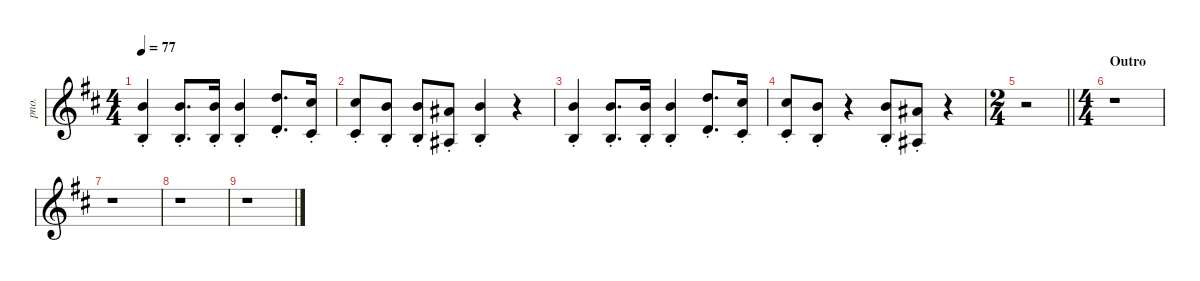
\defaultSystemsLayout 4
\hideDynamics
\bracketExtendMode nobrackets
\otherSystemsTrackNameOrientation horizontal
\track ("Acoustic Piano" "pno.") {defaultSystemsLayout 8 instrument acousticgrandpiano}
\staff {score}
\tuning (E4 B3 G3 D3 A2 E2)
\ts (4 4)
\tempo 77
\clef g2
\ks bminor
(7.1{st acc forcenatural} 0.2{st acc forcenatural}).4{dy mf beam Up} (7.1{st acc forcenatural} 0.2{st acc forcenatural}).8{d beam Up} (7.1{st acc forcenatural} 0.2{st acc forcenatural}).16{beam Up} (7.1{st acc forcenatural} 0.2{st acc forcenatural}).4{beam Up} (10.1{st acc forcenatural} 3.2{st acc forcenatural}).8{d beam Up} (9.1{st acc #} 2.2{st acc #}).16{beam Up} |
(2.2{st acc #} 9.1{st acc #}).8{beam Up} (7.1{st acc forcenatural} 0.2{st acc forcenatural}).8{beam Up} (7.1{st acc forcenatural} 0.2{st acc forcenatural}).8{beam Up} (6.1{st acc #} 3.3{st acc #}).8{beam Up} (7.1{st acc forcenatural} 0.2{st acc forcenatural}).4{beam Up} r.4{beam Up} |
(7.1{st acc forcenatural} 0.2{st acc forcenatural}).4{beam Up} (7.1{st acc forcenatural} 0.2{st acc forcenatural}).8{d beam Up} (7.1{st acc forcenatural} 0.2{st acc forcenatural}).16{beam Up} (7.1{st acc forcenatural} 0.2{st acc forcenatural}).4{beam Up} (10.1{st acc forcenatural} 3.2{st acc forcenatural}).8{d beam Up} (9.1{st acc #} 2.2{st acc #}).16{beam Up} |
(2.2{st acc #} 9.1{st acc #}).8{beam Up} (7.1{st acc forcenatural} 0.2{st acc forcenatural}).8{beam Up} r.4{beam Up} (7.1{st acc forcenatural} 0.2{st acc forcenatural}).8{beam Up} (6.1{st acc #} 3.3{st acc #}).8{beam Up} r.4{beam Up} |
\ts (2 4)
\beaming (8 2 2)
\barLineRight lightlight
r.2{beam Down} |
\ts (4 4)
\section ("" "Outro")
r.1{beam Down} |
r.1{beam Down} |
r.1{beam Down} |
r.1{beam Down}
